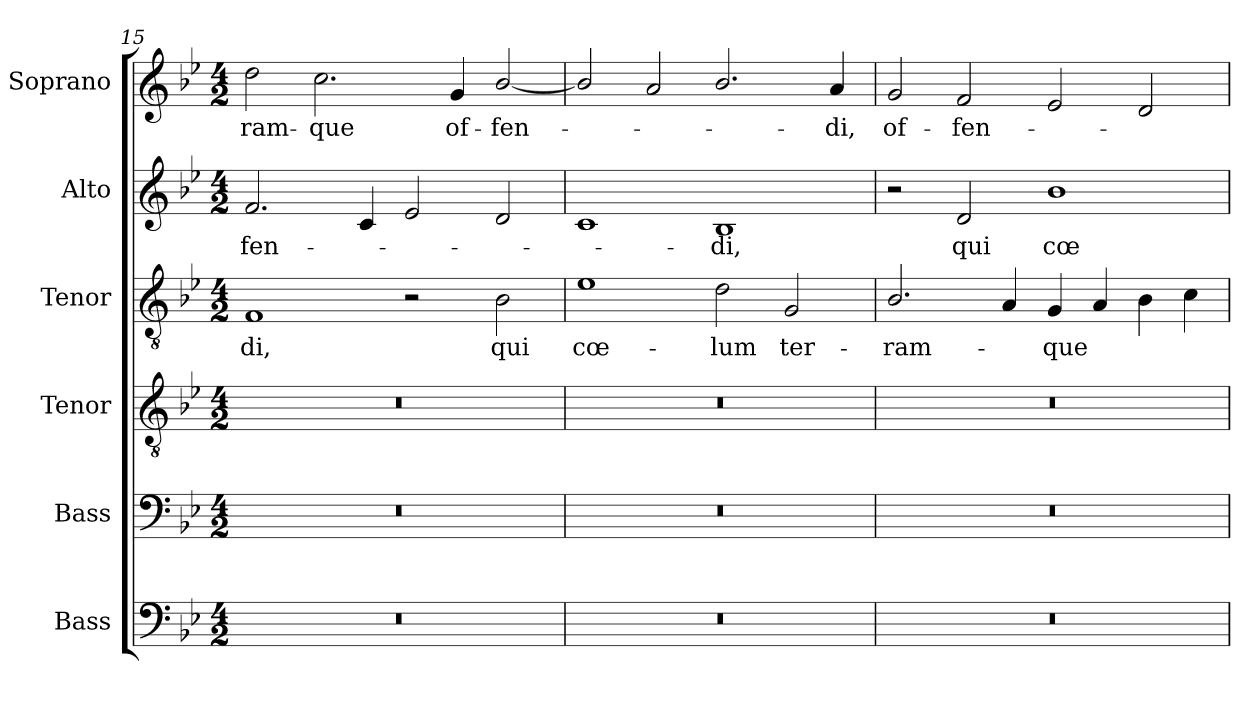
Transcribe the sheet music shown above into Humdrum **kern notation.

**kern	**kern	**kern	**kern	**text	**kern	**text	**kern	**text
*part6	*part5	*part4	*part3	*part3	*part2	*part2	*part1	*part1
*staff6	*staff5	*staff4	*staff3	*staff3	*staff2	*staff2	*staff1	*staff1
*I"Bass	*I"Bass	*I"Tenor	*I"Tenor	*	*I"Alto	*	*I"Soprano	*
*I'B2.	*I'B1.	*I'T2.	*I'T1.	*	*I'A.	*	*I'S.	*
*clefF4	*clefF4	*clefGv2	*clefGv2	*	*clefG2	*	*clefG2	*
*	*	*ITrd7c12	*ITrd7c12	*	*	*	*	*
*k[b-e-]	*k[b-e-]	*k[b-e-]	*k[b-e-]	*	*k[b-e-]	*	*k[b-e-]	*
*B-:	*B-:	*B-:	*B-:	*	*B-:	*	*B-:	*
*M4/2	*M4/2	*M4/2	*M4/2	*	*M4/2	*	*M4/2	*
=15	=15	=15	=15	=15	=15	=15	=15	=15
!LO:N:vis=1	!LO:N:vis=1	!LO:N:vis=1	!	!	!	!	!	!
!	!	!	!	!LO:LY:b:color=#000000	!	!	!	!
!	!	!	!	!	!	!LO:LY:b:color=#000000	!	!
!	!	!	!	!	!	!	!	!LO:LY:b:color=#000000
0r	0r	0r	1FFi	-di,	2.fi/	-fen-	2ddi\	-ram-
!	!	!	!	!	!	!	!	!LO:LY:b:color=#000000
.	.	.	.	.	.	.	2.cci\	-que
.	.	.	.	.	4ci/	.	.	.
.	.	.	2r	.	2e-i/	.	.	.
!	!	!	!	!	!	!	!	!LO:LY:b:color=#000000
.	.	.	.	.	.	.	4gi/	of-
!	!	!	!	!LO:LY:b:color=#000000	!	!	!	!
!	!	!	!	!	!	!	!	!LO:LY:b:color=#000000
.	.	.	2BB-i\	qui	2di/	.	[<2b-i/	-fen-
!!LO:LB:g=z
=16	=16	=16	=16	=16	=16	=16	=16	=16
!LO:N:vis=1	!LO:N:vis=1	!LO:N:vis=1	!	!	!	!	!	!
!	!	!	!	!LO:LY:b:color=#000000	!	!	!	!
0r	0r	0r	1E-i	cœ-	1ci	.	2b-i/]	.
.	.	.	.	.	.	.	2ai/	.
!	!	!	!	!LO:LY:b:color=#000000	!	!	!	!
!	!	!	!	!	!	!LO:LY:b:color=#000000	!	!
.	.	.	2Di\	-lum	1B-i	-di,	2.b-i/	.
!	!	!	!	!LO:LY:b:color=#000000	!	!	!	!
.	.	.	2GGi/	ter-	.	.	.	.
!	!	!	!	!	!	!	!	!LO:LY:b:color=#000000
.	.	.	.	.	.	.	4ai/	-di,
=17	=17	=17	=17	=17	=17	=17	=17	=17
!LO:N:vis=1	!LO:N:vis=1	!LO:N:vis=1	!	!	!	!	!	!
!	!	!	!	!LO:LY:b:color=#000000	!	!	!	!
!	!	!	!	!	!	!	!	!LO:LY:b:color=#000000
0r	0r	0r	2.BB-i/	-ram-	2r	.	2gi/	of-
!	!	!	!	!	!	!LO:LY:b:color=#000000	!	!
!	!	!	!	!	!	!	!	!LO:LY:b:color=#000000
.	.	.	.	.	2di/	qui	2fi/	-fen-
.	.	.	4AAi/	.	.	.	.	.
!	!	!	!	!LO:LY:b:color=#000000	!	!	!	!
!	!	!	!	!	!	!LO:LY:b:color=#000000	!	!
.	.	.	4GGi/	-que	1b-i	cœ-	2e-i/	.
.	.	.	4AAi/	.	.	.	.	.
.	.	.	4BB-i\	.	.	.	2di/	.
.	.	.	4Ci\	.	.	.	.	.
=	=	=	=	=	=	=	=	=
*-	*-	*-	*-	*-	*-	*-	*-	*-
